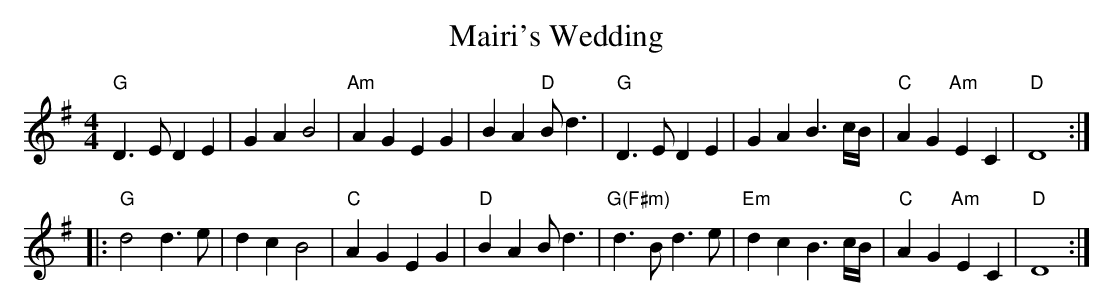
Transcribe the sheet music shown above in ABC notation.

X:1
T:Mairi's Wedding
M:4/4
L:1/8
K:G
"G"D3E D2E2|G2A2 B4|"Am"A2G2 E2G2|B2A2 "D"Bd3|\
"G"D3E D2E2|G2A2 B2>cB/|"C"A2G2 "Am"E2C2|"D"D8:|
|:"G"d4 d2>e2|d2c2 B4|"C"A2G2 E2G2|"D"B2A2 Bd3|\
"G(F#m)"d3B d2>e2|"Em"d2c2 B2>cB/|"C"A2G2 "Am"E2C2|"D"D8:|
